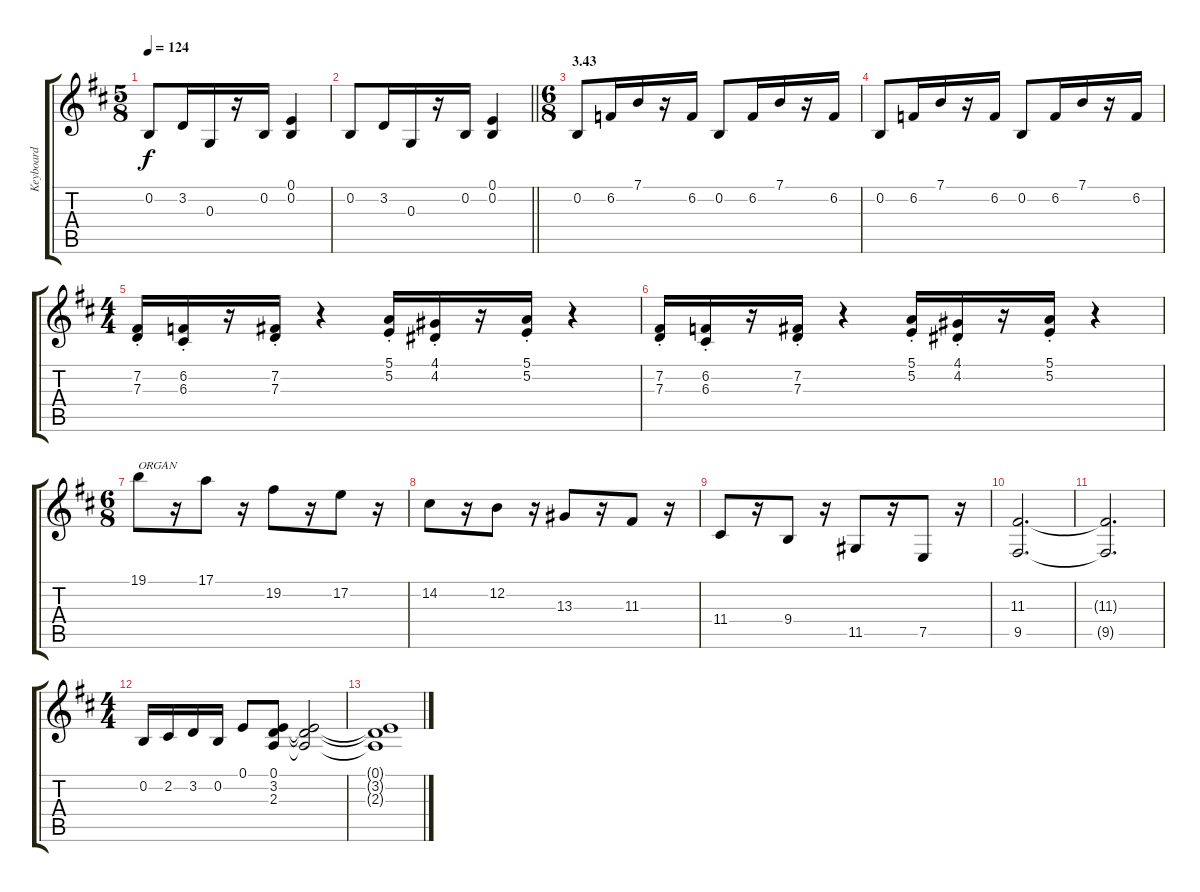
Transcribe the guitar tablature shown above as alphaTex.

\track ("Keyboard" "Keyboard") {instrument percussiveorgan}
\staff {score tabs}
\tuning (E4 B3 G3 D3 A2 E2) {hide}
\ts (5 8)
\tempo 124
\clef g2
\ks d
0.2.8{dy f} 3.2.16 0.3.16 r.16 0.2.16 (0.1 0.2).4 |
\barLineRight lightlight
0.2.8 3.2.16 0.3.16 r.16 0.2.16 (0.1 0.2).4 |
\ts (6 8)
\section ("" "3.43")
0.2.8 6.2.16 7.1.16 r.16 6.2.16 0.2.8 6.2.16 7.1.16 r.16 6.2.16 |
0.2.8 6.2.16 7.1.16 r.16 6.2.16 0.2.8 6.2.16 7.1.16 r.16 6.2.16 |
\ts (4 4)
(7.2{st} 7.3{st}).16 (6.2{st} 6.3{st}).16 r.16 (7.2{st} 7.3{st}).16 r.4 (5.1{st} 5.2{st}).16 (4.1{st} 4.2{st}).16 r.16 (5.1{st} 5.2{st}).16 r.4 |
(7.2{st} 7.3{st}).16 (6.2{st} 6.3{st}).16 r.16 (7.2{st} 7.3{st}).16 r.4 (5.1{st} 5.2{st}).16 (4.1{st} 4.2{st}).16 r.16 (5.1{st} 5.2{st}).16 r.4 |
\ts (6 8)
19.1.8{txt "ORGAN" instrument drawbarorgan} r.16 17.1.8 r.16 19.2.8 r.16 17.2.8 r.16 |
14.2.8 r.16 12.2.8 r.16 13.3.8 r.16 11.3.8 r.16 |
11.4.8 r.16 9.4.8 r.16 11.5.8 r.16 7.5.8 r.16 |
(11.3 9.5).2{d} |
(11.3{t} 9.5{t}).2{d} |
\ts (4 4)
0.2.16 2.2.16 3.2.16 0.2.16 0.1.8 (0.1 3.2 2.3).8 (0.1{t} 3.2{t} 2.3{t}).2 |
(0.1{t} 3.2{t} 2.3{t}).1
